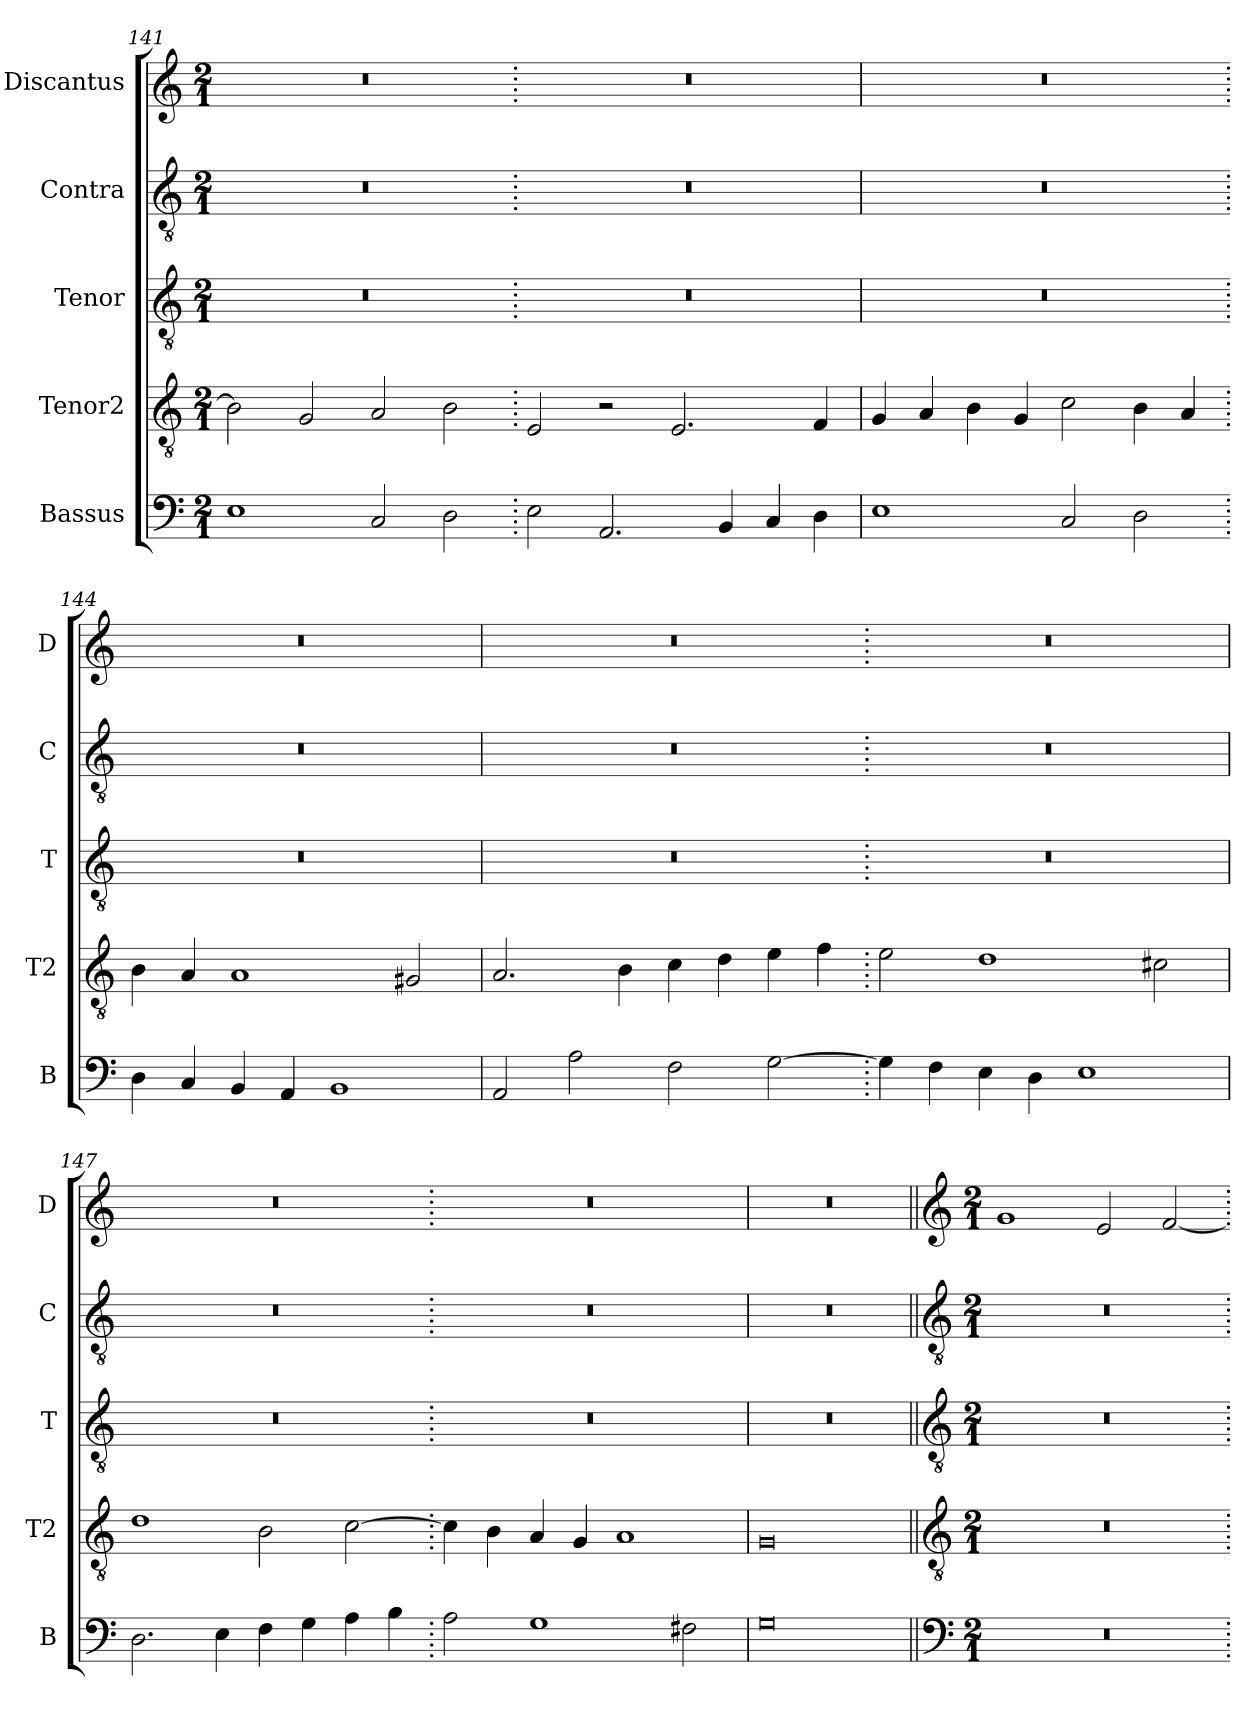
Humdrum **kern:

**kern	**kern	**kern	**kern	**kern
*part5	*part4	*part3	*part2	*part1
*staff5	*staff4	*staff3	*staff2	*staff1
*I"Bassus	*I"Tenor2	*I"Tenor	*I"Contra	*I"Discantus
*I'B	*I'T2	*I'T	*I'C	*I'D
*clefF4	*clefGv2	*clefGv2	*clefGv2	*clefG2
*k[]	*k[]	*k[]	*k[]	*k[]
*M2/1	*M2/1	*M2/1	*M2/1	*M2/1
=141	=141	=141	=141	=141
1E	2B\]	0r	0r	0r
.	2G/	.	.	.
2C/	2A/	.	.	.
2D\	2B\	.	.	.
=142.	=142.	=142.	=142.	=142.
2E\	2E/	0r	0r	0r
2.AA/	2r	.	.	.
.	2.E/	.	.	.
4BB/	.	.	.	.
4C/	.	.	.	.
4D\	4F/	.	.	.
=143	=143	=143	=143	=143
1E	4G/	0r	0r	0r
.	4A/	.	.	.
.	4B\	.	.	.
.	4G/	.	.	.
2C/	2c\	.	.	.
2D\	4B\	.	.	.
.	4A/	.	.	.
=144.	=144.	=144.	=144.	=144.
4D\	4B\	0r	0r	0r
4C/	4A/	.	.	.
4BB/	1A	.	.	.
4AA/	.	.	.	.
1BB	.	.	.	.
.	2G#X/	.	.	.
=145	=145	=145	=145	=145
2AA/	2.A/	0r	0r	0r
2A\	.	.	.	.
.	4B\	.	.	.
2F\	4c\	.	.	.
.	4d\	.	.	.
[2G\	4e\	.	.	.
.	4f\	.	.	.
=146.	=146.	=146.	=146.	=146.
4G\]	2e\	0r	0r	0r
4F\	.	.	.	.
4E\	1d	.	.	.
4D\	.	.	.	.
1E	.	.	.	.
.	2c#X\	.	.	.
=147	=147	=147	=147	=147
2.D\	1d	0r	0r	0r
4E\	.	.	.	.
4F\	2B\	.	.	.
4G\	.	.	.	.
4A\	[2c\	.	.	.
4B\	.	.	.	.
=148.	=148.	=148.	=148.	=148.
2A\	4c\]	0r	0r	0r
.	4B\	.	.	.
1G	4A/	.	.	.
.	4G/	.	.	.
.	1A	.	.	.
2F#X\	.	.	.	.
=149	=149	=149	=149	=149
0G	0G	0r	0r	0r
!!LO:LB:g=z
=150||	=150||	=150||	=150||	=150||
*clefF4	*clefGv2	*clefGv2	*clefGv2	*clefG2
*k[]	*k[]	*k[]	*k[]	*k[]
*M2/1	*M2/1	*M2/1	*M2/1	*M2/1
0r	0r	0r	0r	1g
.	.	.	.	2e/
.	.	.	.	[2f/
=.	=.	=.	=.	=.
*-	*-	*-	*-	*-
